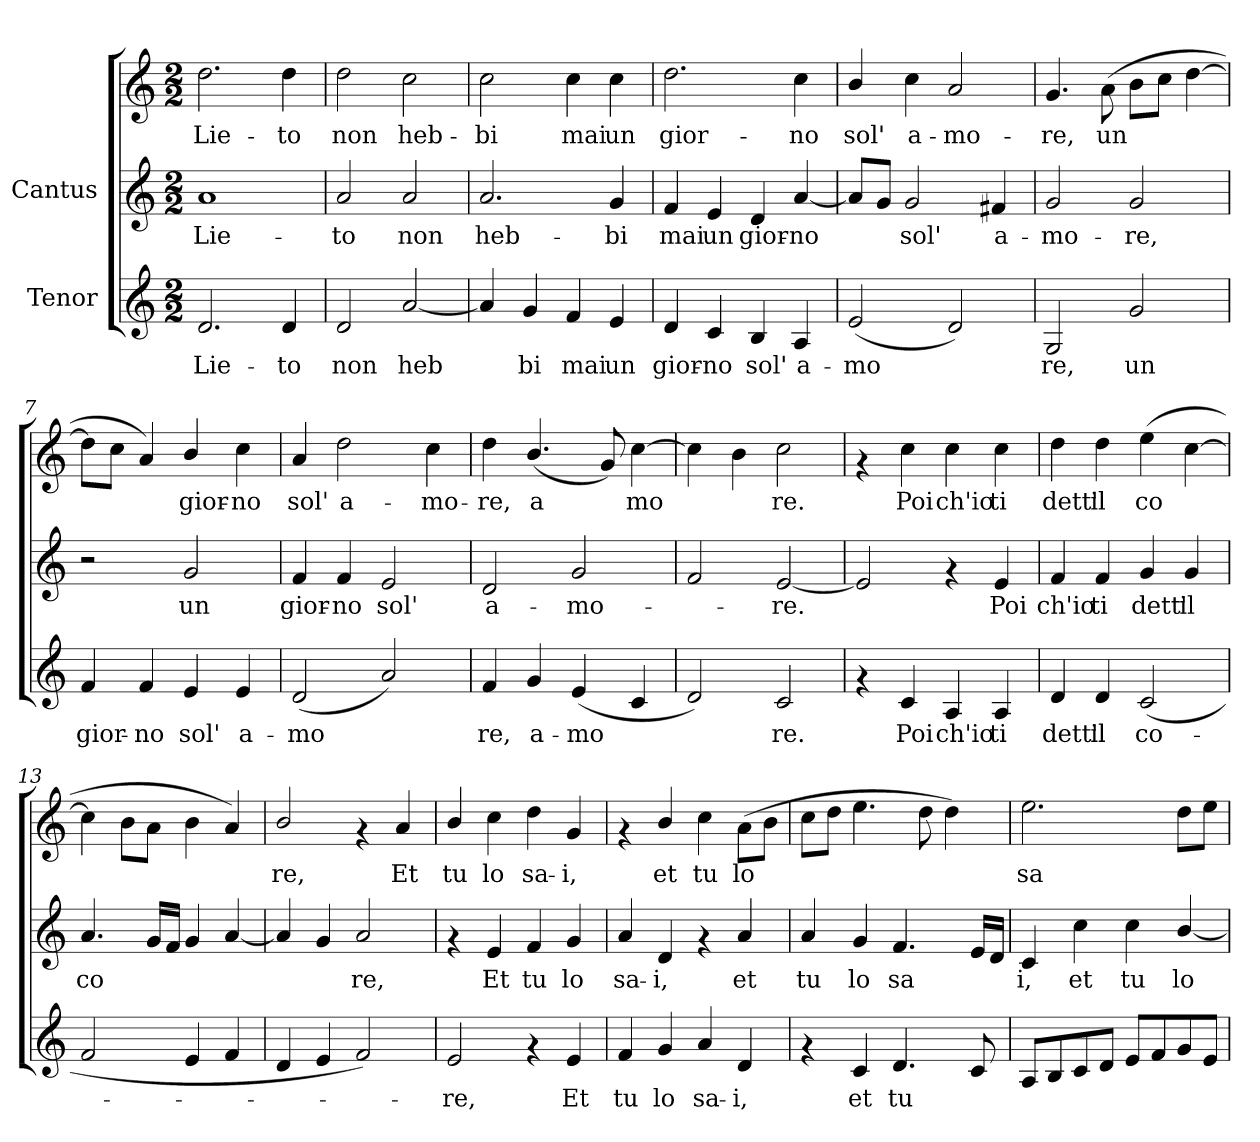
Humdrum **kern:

**kern	**text	**kern	**text	**kern	**text
*part2	*part2	*part1	*part1	*part1	*part1
*staff3	*staff3	*staff2	*staff2	*staff1	*staff1
*I"Tenor	*	*I"Cantus	*	*	*
!!LO:PB:g=z
*stria5	*	*stria5	*	*stria5	*
*clefG2	*	*clefG2	*	*clefG2	*
*M2/2	*	*M2/2	*	*M2/2	*
*MM132	*	*MM132	*	*MM132	*
=1	=1	=1	=1	=1	=1
!	!LO:LY:b:cj	!	!LO:LY:b:cj	!	!LO:LY:b:cj
2.d/	Lie-	1a	Lie-	2.dd\	Lie-
!	!LO:LY:b:cj	!	!	!	!LO:LY:b:cj
4d/	-to	.	.	4dd\	-to
=2	=2	=2	=2	=2	=2
!	!LO:LY:b:cj	!	!LO:LY:b:cj	!	!LO:LY:b:cj
2d/	non	2a/	-to	2dd\	-non
!	!LO:LY:b:cj	!	!LO:LY:b:cj	!	!LO:LY:b:cj
[<2a/	heb-	2a/	non	2cc\	heb-
=3	=3	=3	=3	=3	=3
!	!LO:LY:b:cj	!	!LO:LY:b:cj	!	!LO:LY:b:cj
4a/]	-	2.a/	heb-	2cc\	bi
!	!LO:LY:b:cj	!	!	!	!
4g/	bi	.	.	.	.
!	!LO:LY:b:cj	!	!	!	!LO:LY:b:cj
4f/	mai	.	.	4cc\	mai
!	!LO:LY:b:cj	!	!LO:LY:b:cj	!	!LO:LY:b:cj
4e/	un	4g/	-bi	4cc\	un
=4	=4	=4	=4	=4	=4
!	!LO:LY:b:cj	!	!LO:LY:b:cj	!	!LO:LY:b:cj
4d/	gior-	4f/	mai	2.dd\	gior-
!	!LO:LY:b:cj	!	!LO:LY:b:cj	!	!
4c/	-no	4e/	un	.	.
!	!LO:LY:b:cj	!	!LO:LY:b:cj	!	!
4B/	sol'	4d/	gior-	.	.
!	!LO:LY:b:cj	!	!LO:LY:b:cj	!	!LO:LY:b:cj
4A/	a-	[<4a/	-no	4cc\	-no
=5	=5	=5	=5	=5	=5
!	!LO:LY:b:cj	!	!LO:LY:b:cj	!	!LO:LY:b:cj
(<2e/	-mo-	8a/L]	-	4b/	sol'
!	!	!	!LO:LY:b:cj	!	!
.	.	8g/J	.	.	.
!	!	!	!LO:LY:b:cj	!	!LO:LY:b:cj
.	.	2g/	sol'	4cc\	a-
!	!LO:LY:b:cj	!	!	!	!LO:LY:b:cj
2d/)	--	.	.	2a/	-mo-
!	!	!	!LO:LY:b:cj	!	!
.	.	4f#X/	a-	.	.
!!LO:LB:g=z
=6	=6	=6	=6	=6	=6
!	!LO:LY:b:cj	!	!LO:LY:b:cj	!	!LO:LY:b:cj
2G/	-re,	2g/	mo-	4.g/	-re,
!	!	!	!	!	!LO:LY:b:cj
.	.	.	.	(>8a\	un
!	!LO:LY:b:cj	!	!LO:LY:b:cj	!	!LO:LY:b:cj
2g/	un	2g/	-re,	8b\L	.
!	!	!	!	!	!LO:LY:b:cj
.	.	.	.	8cc\J	.
!	!	!	!	!	!LO:LY:b:cj
.	.	.	.	[>4dd\	.
=7	=7	=7	=7	=7	=7
!	!LO:LY:b:cj	!	!	!	!LO:LY:b:cj
4f/	gior-	2r	.	8dd\L]	.
!	!	!	!	!	!LO:LY:b:cj
.	.	.	.	8cc\J	.
!	!LO:LY:b:cj	!	!	!	!LO:LY:b:cj
4f/	-no	.	.	4a/)	.
!	!LO:LY:b:cj	!	!LO:LY:b:cj	!	!LO:LY:b:cj
4e/	sol'	2g/	un	4b/	gior-
!	!LO:LY:b:cj	!	!	!	!LO:LY:b:cj
4e/	a-	.	.	4cc\	-no
=8	=8	=8	=8	=8	=8
!	!LO:LY:b:cj	!	!LO:LY:b:cj	!	!LO:LY:b:cj
(<2d/	-mo-	4f/	-gior-	4a/	sol'
!	!	!	!LO:LY:b:cj	!	!LO:LY:b:cj
.	.	4f/	-no	2dd\	a-
!	!LO:LY:b:cj	!	!LO:LY:b:cj	!	!
2a/)	--	2e/	sol'	.	.
!	!	!	!	!	!LO:LY:b:cj
.	.	.	.	4cc\	-mo-
=9	=9	=9	=9	=9	=9
!	!LO:LY:b:cj	!	!LO:LY:b:cj	!	!LO:LY:b:cj
4f/	-re,	2d/	-a-	4dd\	re,
!	!LO:LY:b:cj	!	!	!	!LO:LY:b:cj
4g/	a-	.	.	(<4.b/	a-
!	!LO:LY:b:cj	!	!LO:LY:b:cj	!	!
(<4e/	-mo-	2g/	-mo-	.	.
!	!	!	!	!	!LO:LY:b:cj
.	.	.	.	8g/)	-
!	!LO:LY:b:cj	!	!	!	!LO:LY:b:cj
4c/	--	.	.	[>4cc\	mo-
=10	=10	=10	=10	=10	=10
!	!LO:LY:b:cj	!	!LO:LY:b:cj	!	!LO:LY:b:cj
2d/)	-	2f/	.	4cc\]	-
!	!	!	!	!	!LO:LY:b:cj
.	.	.	.	4b\	.
!	!LO:LY:b:cj	!	!LO:LY:b:cj	!	!LO:LY:b:cj
2c/	re.	[<2e/	re.	2cc\	re.
!!LO:LB:g=z
=11	=11	=11	=11	=11	=11
!	!	!	!LO:LY:b:cj	!	!
4rf	.	2e/]	.	4rf	.
!	!LO:LY:b:cj	!	!	!	!LO:LY:b:cj
4c/	Poi	.	.	4cc\	Poi
!	!LO:LY:b:cj	!	!	!	!LO:LY:b:cj
4A/	ch'io	4rf	.	4cc\	ch'io
!	!LO:LY:b:cj	!	!LO:LY:b:cj	!	!LO:LY:b:cj
4A/	ti	4e/	Poi	4cc\	ti
!!LO:LB:g=z
=12	=12	=12	=12	=12	=12
!	!LO:LY:b:cj	!	!LO:LY:b:cj	!	!LO:LY:b:cj
4d/	dett'	4f/	-ch'io	4dd\	dett'
!	!LO:LY:b:cj	!	!LO:LY:b:cj	!	!LO:LY:b:cj
4d/	il	4f/	ti	4dd\	il
!	!LO:LY:b:cj	!	!LO:LY:b:cj	!	!LO:LY:b:cj
(<2c/	co-	4g/	dett'	(>4ee\	co-
!	!	!	!LO:LY:b:cj	!	!LO:LY:b:cj
.	.	4g/	il	[>4cc\	--
=13	=13	=13	=13	=13	=13
!	!	!	!LO:LY:b:cj	!	!
2f/	.	4.a/	co-	4cc\]	.
.	.	.	.	8b\L	.
!	!	!	!LO:LY:b:cj	!	!
.	.	16g/L	--	8a\J	.
!	!	!	!LO:LY:b:cj	!	!
.	.	16f/J	--	.	.
!	!	!	!LO:LY:b:cj	!	!
4e/	.	4g/	--	4b\	.
!	!	!	!LO:LY:b:cj	!	!
4f/	.	[<4a/	--	4a/)	.
=14	=14	=14	=14	=14	=14
!	!	!	!LO:LY:b:cj	!	!LO:LY:b:cj
4d/	.	4a/]	.	2b/	-re,
!	!	!	!LO:LY:b:cj	!	!
4e/	.	4g/	.	.	.
!	!	!	!LO:LY:b:cj	!	!
2f/)	.	2a/	re,	4rf	.
!	!	!	!	!	!LO:LY:b:cj
.	.	.	.	4a/	Et
=15	=15	=15	=15	=15	=15
!	!LO:LY:b:cj	!	!	!	!LO:LY:b:cj
2e/	-re,	4rf	.	4b/	tu
!	!	!	!LO:LY:b:cj	!	!LO:LY:b:cj
.	.	4e/	Et	4cc\	lo
!	!	!	!LO:LY:b:cj	!	!LO:LY:b:cj
4rf	.	4f/	tu	4dd\	sa-
!	!LO:LY:b:cj	!	!LO:LY:b:cj	!	!LO:LY:b:cj
4e/	Et	4g/	lo	4g/	-i,
=16	=16	=16	=16	=16	=16
!	!LO:LY:b:cj	!	!LO:LY:b:cj	!	!
4f/	tu	4a/	sa-	4rf	.
!	!LO:LY:b:cj	!	!LO:LY:b:cj	!	!LO:LY:b:cj
4g/	lo	4d/	-i,	4b/	et
!	!LO:LY:b:cj	!	!	!	!LO:LY:b:cj
4a/	sa-	4rf	.	4cc\	tu
!	!LO:LY:b:cj	!	!LO:LY:b:cj	!	!LO:LY:b:cj
4d/	-i,	4a/	et	(>8a\L	lo
!	!	!	!	!	!LO:LY:b:cj
.	.	.	.	8b\J	.
!!LO:PB:g=z
=17	=17	=17	=17	=17	=17
!	!	!	!LO:LY:b:cj	!	!
4rf	.	4a/	tu	8cc\L	.
.	.	.	.	8dd\J	.
!	!LO:LY:b:cj	!	!LO:LY:b:cj	!	!
4c/	et	4g/	lo	4.ee\	.
!	!LO:LY:b:cj	!	!LO:LY:b:cj	!	!
4.d/	tu	4.f/	sa-	.	.
.	.	.	.	8dd\	.
.	.	.	.	4dd\)	.
!	!LO:LY:b:cj	!	!LO:LY:b:cj	!	!
8c/	.	16e/L	--	.	.
!	!	!	!LO:LY:b:cj	!	!
.	.	16d/J	--	.	.
=18	=18	=18	=18	=18	=18
!	!	!	!LO:LY:b:cj	!	!LO:LY:b:cj
8A/L	.	4c/	-i,	2.ee\	-sa-
8B/	.	.	.	.	.
!	!	!	!LO:LY:b:cj	!	!
8c/	.	4cc\	et	.	.
8d/J	.	.	.	.	.
!	!	!	!LO:LY:b:cj	!	!
8e/L	.	4cc\	tu	.	.
8f/	.	.	.	.	.
!	!	!	!LO:LY:b:cj	!	!LO:LY:b:cj
8g/	.	[<4b/	lo	8dd\L	--
!	!	!	!	!	!LO:LY:b:cj
8e/J	.	.	.	8ee\J	--
=	=	=	=	=	=
*-	*-	*-	*-	*-	*-
